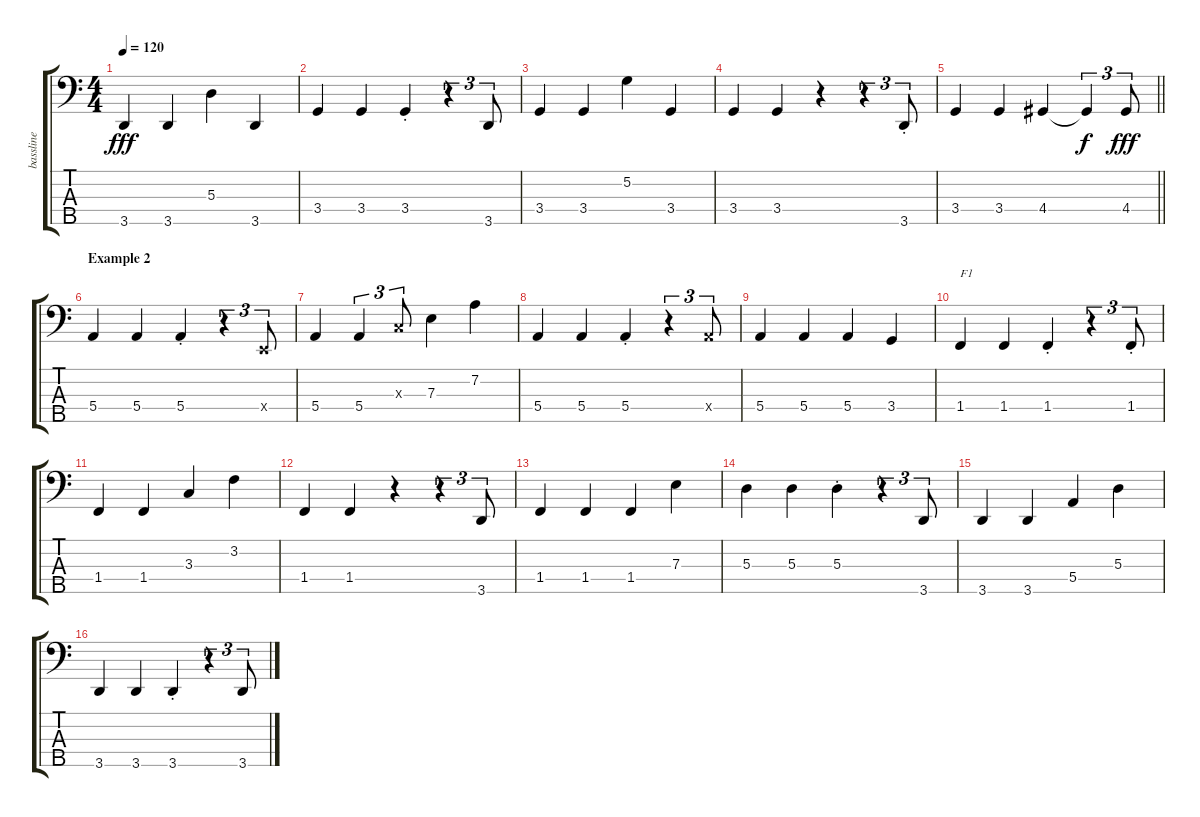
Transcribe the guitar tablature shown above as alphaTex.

\track ("bassline" "bassline") {instrument electricbassfinger}
\staff {score tabs}
\tuning (G2 D2 A1 E1 B0) {hide}
\ts (4 4)
\tempo 120
\clef f4
\ks c
3.5.4{dy fff} 3.5.4 5.3.4 3.5.4 |
3.4.4 3.4.4 3.4{st}.4 r.4{tu (3 2)} 3.5.8{tu (3 2)} |
3.4.4 3.4.4 5.2.4 3.4.4 |
3.4.4 3.4.4 r.4 r.4{tu (3 2)} 3.5{st}.8{tu (3 2)} |
\barLineRight lightlight
3.4.4 3.4.4 4.4.4 4.4{t}.4{tu (3 2) dy f} 4.4.8{tu (3 2) dy fff} |
\section ("" "Example 2")
5.4.4 5.4.4 5.4{st}.4 r.4{tu (3 2)} 0.4{x}.8{tu (3 2)} |
5.4.4 5.4.4{tu (3 2)} 3.3{x}.8{tu (3 2)} 7.3.4 7.2.4 |
5.4.4 5.4.4 5.4{st}.4 r.4{tu (3 2)} 5.4{x}.8{tu (3 2)} |
5.4.4 5.4.4 5.4.4 3.4.4 |
1.4.4{txt "F1"} 1.4.4 1.4{st}.4 r.4{tu (3 2)} 1.4{st}.8{tu (3 2)} |
1.4.4 1.4.4 3.3.4 3.2.4 |
1.4.4 1.4.4 r.4 r.4{tu (3 2)} 3.5.8{tu (3 2)} |
1.4.4 1.4.4 1.4.4 7.3.4 |
5.3.4 5.3.4 5.3{st}.4 r.4{tu (3 2)} 3.5.8{tu (3 2)} |
3.5.4 3.5.4 5.4.4 5.3.4 |
3.5.4 3.5.4 3.5{st}.4 r.4{tu (3 2)} 3.5.8{tu (3 2)}
